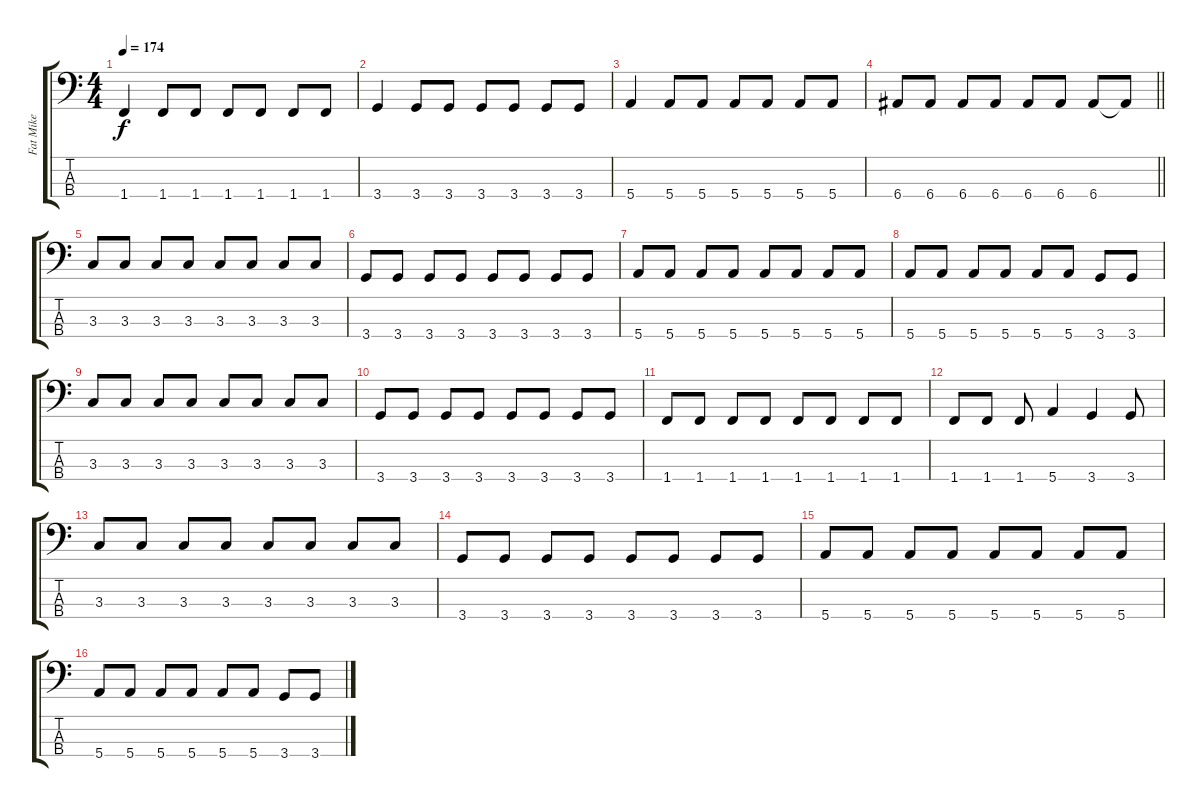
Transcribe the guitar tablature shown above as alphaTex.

\track ("Fat Mike" "Fat Mike") {instrument electricbasspick}
\staff {score tabs}
\tuning (G2 D2 A1 E1) {hide}
\ts (4 4)
\section ("" "")
\tempo 174
\clef f4
\ks c
1.4.4{dy f} 1.4.8 1.4.8 1.4.8 1.4.8 1.4.8 1.4.8 |
3.4.4 3.4.8 3.4.8 3.4.8 3.4.8 3.4.8 3.4.8 |
5.4.4 5.4.8 5.4.8 5.4.8 5.4.8 5.4.8 5.4.8 |
\barLineRight lightlight
6.4.8 6.4.8 6.4.8 6.4.8 6.4.8 6.4.8 6.4.8 6.4{t}.8 |
\section ("" "")
3.3.8 3.3.8 3.3.8 3.3.8 3.3.8 3.3.8 3.3.8 3.3.8 |
3.4.8 3.4.8 3.4.8 3.4.8 3.4.8 3.4.8 3.4.8 3.4.8 |
5.4.8 5.4.8 5.4.8 5.4.8 5.4.8 5.4.8 5.4.8 5.4.8 |
5.4.8 5.4.8 5.4.8 5.4.8 5.4.8 5.4.8 3.4.8 3.4.8 |
3.3.8 3.3.8 3.3.8 3.3.8 3.3.8 3.3.8 3.3.8 3.3.8 |
3.4.8 3.4.8 3.4.8 3.4.8 3.4.8 3.4.8 3.4.8 3.4.8 |
1.4.8 1.4.8 1.4.8 1.4.8 1.4.8 1.4.8 1.4.8 1.4.8 |
1.4.8 1.4.8 1.4.8 5.4.4 3.4.4 3.4.8 |
3.3.8 3.3.8 3.3.8 3.3.8 3.3.8 3.3.8 3.3.8 3.3.8 |
3.4.8 3.4.8 3.4.8 3.4.8 3.4.8 3.4.8 3.4.8 3.4.8 |
5.4.8 5.4.8 5.4.8 5.4.8 5.4.8 5.4.8 5.4.8 5.4.8 |
5.4.8 5.4.8 5.4.8 5.4.8 5.4.8 5.4.8 3.4.8 3.4.8
